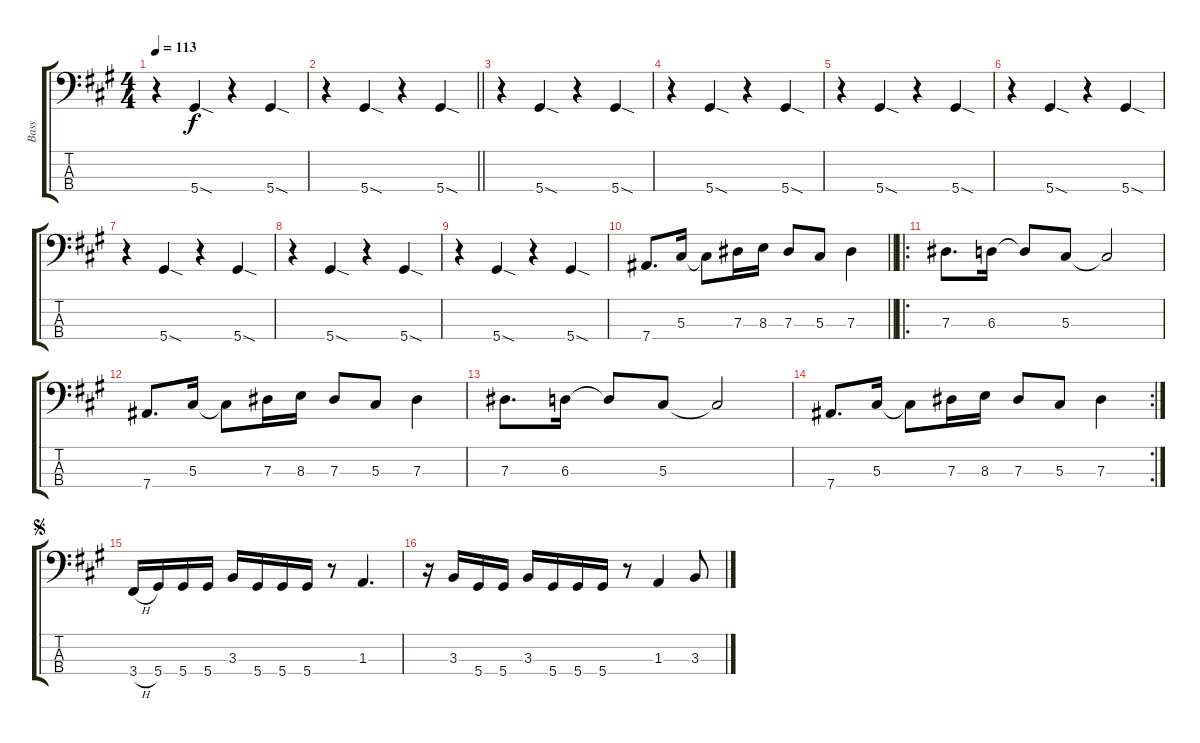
\track ("Bass" "Bass") {instrument electricbassfinger}
\staff {score tabs}
\tuning (Gb2 Db2 Ab1 Eb1) {hide}
\ts (4 4)
\tempo 113
\clef f4
\ks a
r.4{dy f} 5.4{sod}.4 r.4 5.4{sod}.4 |
\barLineRight lightlight
r.4 5.4{sod}.4 r.4 5.4{sod}.4 |
\section ("" " ")
r.4 5.4{sod}.4 r.4 5.4{sod}.4 |
r.4 5.4{sod}.4 r.4 5.4{sod}.4 |
r.4 5.4{sod}.4 r.4 5.4{sod}.4 |
r.4 5.4{sod}.4 r.4 5.4{sod}.4 |
r.4 5.4{sod}.4 r.4 5.4{sod}.4 |
r.4 5.4{sod}.4 r.4 5.4{sod}.4 |
r.4 5.4{sod}.4 r.4 5.4{sod}.4 |
\barLineRight lightlight
7.4.8{d} 5.3.16 5.3{t}.8 7.3.16 8.3.16 7.3.8 5.3.8 7.3.4 |
\ro
7.3.8{d} 6.3.16 6.3{t}.8 5.3.8 5.3{t}.2 |
7.4.8{d} 5.3.16 5.3{t}.8 7.3.16 8.3.16 7.3.8 5.3.8 7.3.4 |
7.3.8{d} 6.3.16 6.3{t}.8 5.3.8 5.3{t}.2 |
\rc 2
7.4.8{d} 5.3.16 5.3{t}.8 7.3.16 8.3.16 7.3.8 5.3.8 7.3.4 |
\jump segno
3.4{h}.16 5.4.16 5.4.16 5.4.16 3.3.16 5.4.16 5.4.16 5.4.16 r.8 1.3.4{d} |
r.16 3.3.16 5.4.16 5.4.16 3.3.16 5.4.16 5.4.16 5.4.16 r.8 1.3.4 3.3.8
